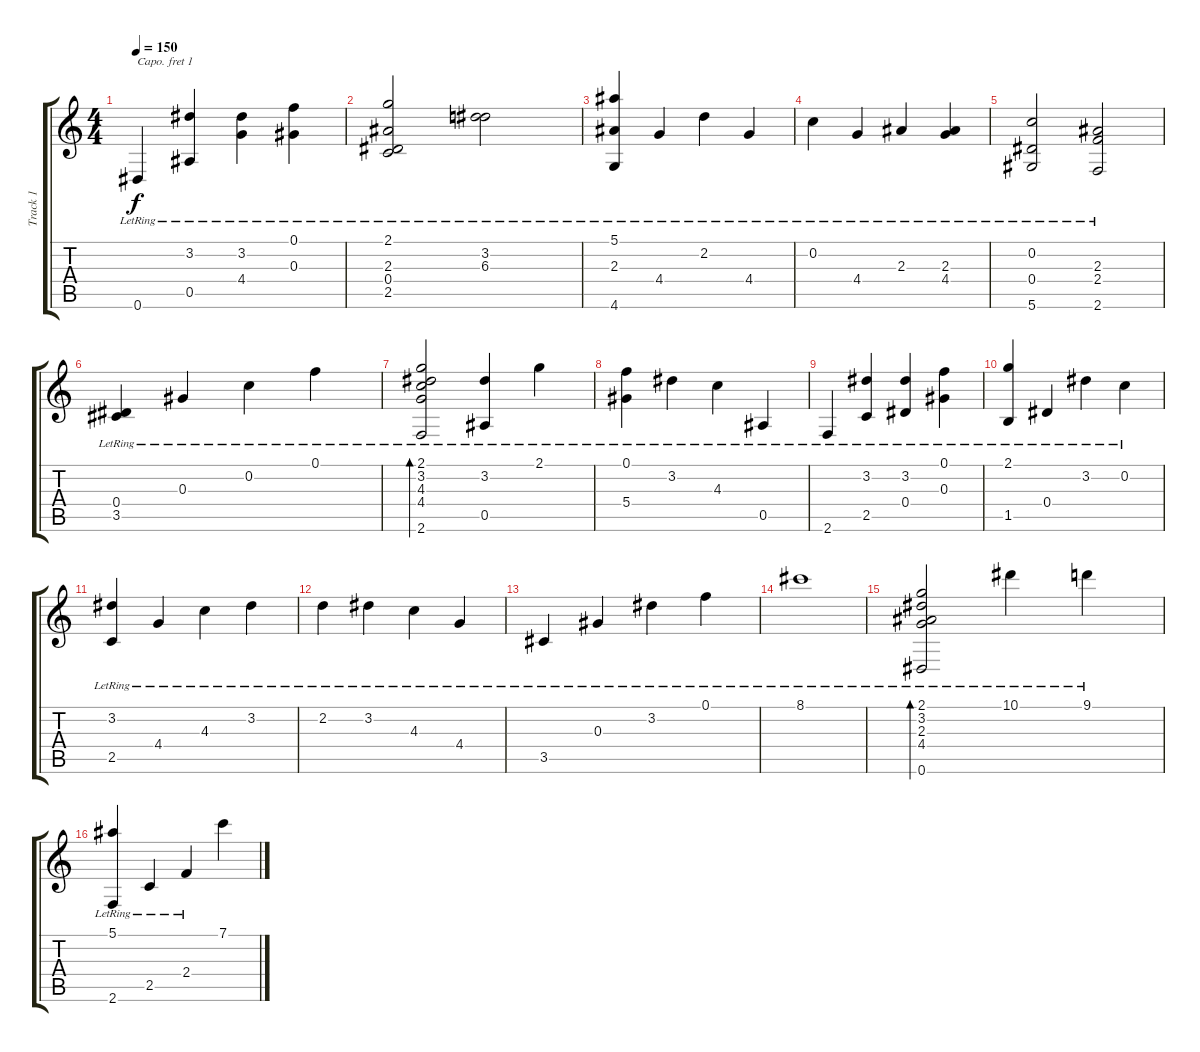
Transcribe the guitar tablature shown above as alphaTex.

\track ("Track 1" "Track 1") {instrument acousticguitarsteel}
\staff {score tabs}
\capo 1
\tuning (E4 B3 G3 D3 A2 D2) {hide}
\ts (4 4)
\tempo 150
\clef g2
\ks c
0.6{lr}.4{dy f} (3.2{lr} 0.5{lr}).4 (3.2{lr} 4.4{lr}).4 (0.1{lr} 0.3{lr}).4 |
(2.1{lr} 2.3{lr} 0.4{lr} 2.5{lr}).2 (3.2{lr} 6.3{lr}).2 |
(5.1{lr} 2.3{lr} 4.6{lr}).4 4.4{lr}.4 2.2{lr}.4 4.4{lr}.4 |
0.2{lr}.4 4.4{lr}.4 2.3{lr}.4 (2.3{lr} 4.4{lr}).4 |
(0.2{lr} 0.4 5.6{lr}).2 (2.3{lr} 2.4{lr} 2.6{lr}).2 |
(0.4{lr} 3.5{lr}).4 0.3{lr}.4 0.2{lr}.4 0.1{lr}.4 |
(2.1{lr} 3.2{lr} 4.3{lr} 4.4{lr} 2.6{lr}).2{bd 240} (3.2{lr} 0.5).4 2.1{lr}.4 |
(0.1{lr} 5.4{lr}).4 3.2{lr}.4 4.3{lr}.4 0.5{lr}.4 |
2.6{lr}.4 (3.2{lr} 2.5).4 (3.2{lr} 0.4{lr}).4 (0.1{lr} 0.3).4 |
(2.1{lr} 1.5{lr}).4 0.4{lr}.4 3.2{lr}.4 0.2{lr}.4 |
(3.2{lr} 2.5{lr}).4 4.4{lr}.4 4.3{lr}.4 3.2{lr}.4 |
2.2{lr}.4 3.2{lr}.4 4.3{lr}.4 4.4{lr}.4 |
3.5{lr}.4 0.3{lr}.4 3.2{lr}.4 0.1{lr}.4 |
8.1{lr}.1 |
(2.1{lr} 3.2 2.3 4.4{lr} 0.6{lr}).2{bd 240} 10.1{lr}.4 9.1{lr}.4 |
(5.1 2.6{lr}).4 2.5{lr}.4 2.4{lr}.4 7.1.4
